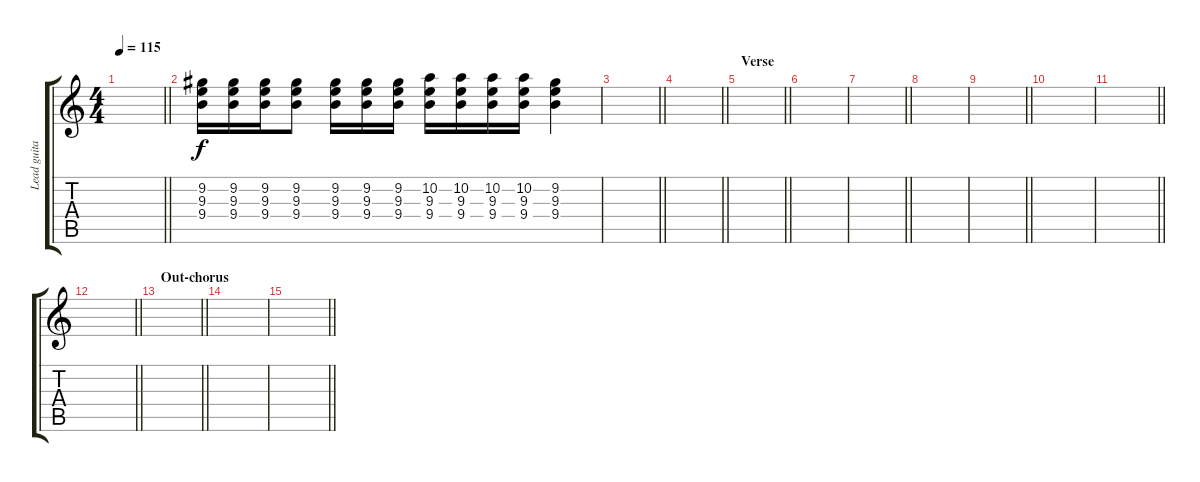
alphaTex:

\track ("Lead guitar" "Lead guita") {instrument overdrivenguitar}
\staff {score tabs}
\tuning (E4 B3 G3 D3 A2 E2) {hide}
\ts (4 4)
\tempo 115
\clef g2
\barLineRight lightlight
\ks c
|
(9.2 9.3 9.4).16 (9.2 9.3 9.4).16 (9.2 9.3 9.4).16 (9.2 9.3 9.4).8 (9.2 9.3 9.4).16 (9.2 9.3 9.4).16 (9.2 9.3 9.4).16 (10.2 9.3 9.4).16 (10.2 9.3 9.4).16 (10.2 9.3 9.4).16 (10.2 9.3 9.4).16 (9.2 9.3 9.4).4 |
\barLineRight lightlight
|
\barLineRight lightlight
|
\section ("" "Verse")
\barLineRight lightlight
|
|
\barLineRight lightlight
|
|
\barLineRight lightlight
|
|
\barLineRight lightlight
|
\barLineRight lightlight
|
\section ("" "Out-chorus")
\barLineRight lightlight
|
|
\barLineRight lightlight
